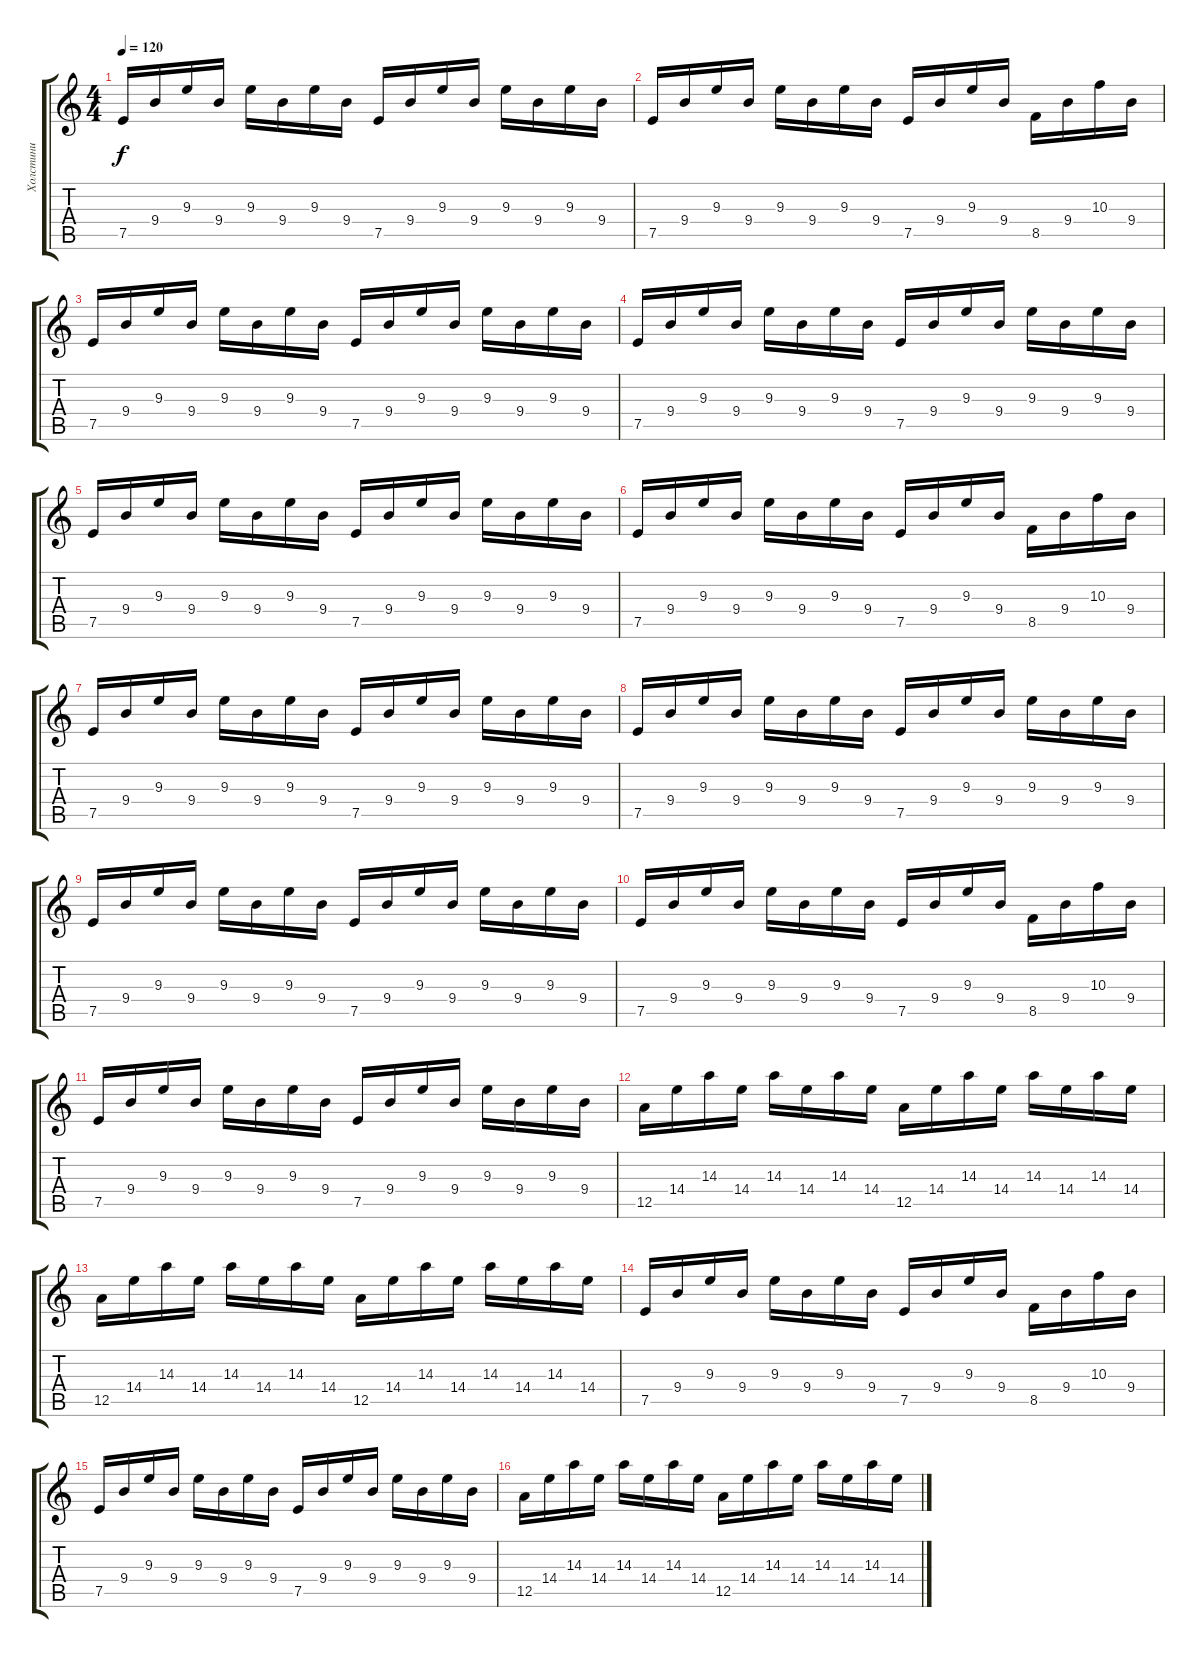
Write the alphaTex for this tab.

\track ("Холстини" "Холстини") {instrument electricguitarjazz}
\staff {score tabs}
\tuning (E4 B3 G3 D3 A2 E2) {hide}
\ts (4 4)
\tempo 120
\clef g2
\ks c
7.5.16{dy f instrument electricguitarjazz} 9.4.16 9.3.16 9.4.16 9.3.16 9.4.16 9.3.16 9.4.16 7.5.16 9.4.16 9.3.16 9.4.16 9.3.16 9.4.16 9.3.16 9.4.16 |
7.5.16 9.4.16 9.3.16 9.4.16 9.3.16 9.4.16 9.3.16 9.4.16 7.5.16 9.4.16 9.3.16 9.4.16 8.5.16 9.4.16 10.3.16 9.4.16 |
7.5.16 9.4.16 9.3.16 9.4.16 9.3.16 9.4.16 9.3.16 9.4.16 7.5.16 9.4.16 9.3.16 9.4.16 9.3.16 9.4.16 9.3.16 9.4.16 |
7.5.16 9.4.16 9.3.16 9.4.16 9.3.16 9.4.16 9.3.16 9.4.16 7.5.16 9.4.16 9.3.16 9.4.16 9.3.16 9.4.16 9.3.16 9.4.16 |
7.5.16 9.4.16 9.3.16 9.4.16 9.3.16 9.4.16 9.3.16 9.4.16 7.5.16 9.4.16 9.3.16 9.4.16 9.3.16 9.4.16 9.3.16 9.4.16 |
7.5.16 9.4.16 9.3.16 9.4.16 9.3.16 9.4.16 9.3.16 9.4.16 7.5.16 9.4.16 9.3.16 9.4.16 8.5.16 9.4.16 10.3.16 9.4.16 |
7.5.16 9.4.16 9.3.16 9.4.16 9.3.16 9.4.16 9.3.16 9.4.16 7.5.16 9.4.16 9.3.16 9.4.16 9.3.16 9.4.16 9.3.16 9.4.16 |
7.5.16 9.4.16 9.3.16 9.4.16 9.3.16 9.4.16 9.3.16 9.4.16 7.5.16 9.4.16 9.3.16 9.4.16 9.3.16 9.4.16 9.3.16 9.4.16 |
7.5.16 9.4.16 9.3.16 9.4.16 9.3.16 9.4.16 9.3.16 9.4.16 7.5.16 9.4.16 9.3.16 9.4.16 9.3.16 9.4.16 9.3.16 9.4.16 |
7.5.16 9.4.16 9.3.16 9.4.16 9.3.16 9.4.16 9.3.16 9.4.16 7.5.16 9.4.16 9.3.16 9.4.16 8.5.16 9.4.16 10.3.16 9.4.16 |
7.5.16 9.4.16 9.3.16 9.4.16 9.3.16 9.4.16 9.3.16 9.4.16 7.5.16 9.4.16 9.3.16 9.4.16 9.3.16 9.4.16 9.3.16 9.4.16 |
12.5.16 14.4.16 14.3.16 14.4.16 14.3.16 14.4.16 14.3.16 14.4.16 12.5.16 14.4.16 14.3.16 14.4.16 14.3.16 14.4.16 14.3.16 14.4.16 |
12.5.16 14.4.16 14.3.16 14.4.16 14.3.16 14.4.16 14.3.16 14.4.16 12.5.16 14.4.16 14.3.16 14.4.16 14.3.16 14.4.16 14.3.16 14.4.16 |
7.5.16 9.4.16 9.3.16 9.4.16 9.3.16 9.4.16 9.3.16 9.4.16 7.5.16 9.4.16 9.3.16 9.4.16 8.5.16 9.4.16 10.3.16 9.4.16 |
7.5.16 9.4.16 9.3.16 9.4.16 9.3.16 9.4.16 9.3.16 9.4.16 7.5.16 9.4.16 9.3.16 9.4.16 9.3.16 9.4.16 9.3.16 9.4.16 |
12.5.16 14.4.16 14.3.16 14.4.16 14.3.16 14.4.16 14.3.16 14.4.16 12.5.16 14.4.16 14.3.16 14.4.16 14.3.16 14.4.16 14.3.16 14.4.16
